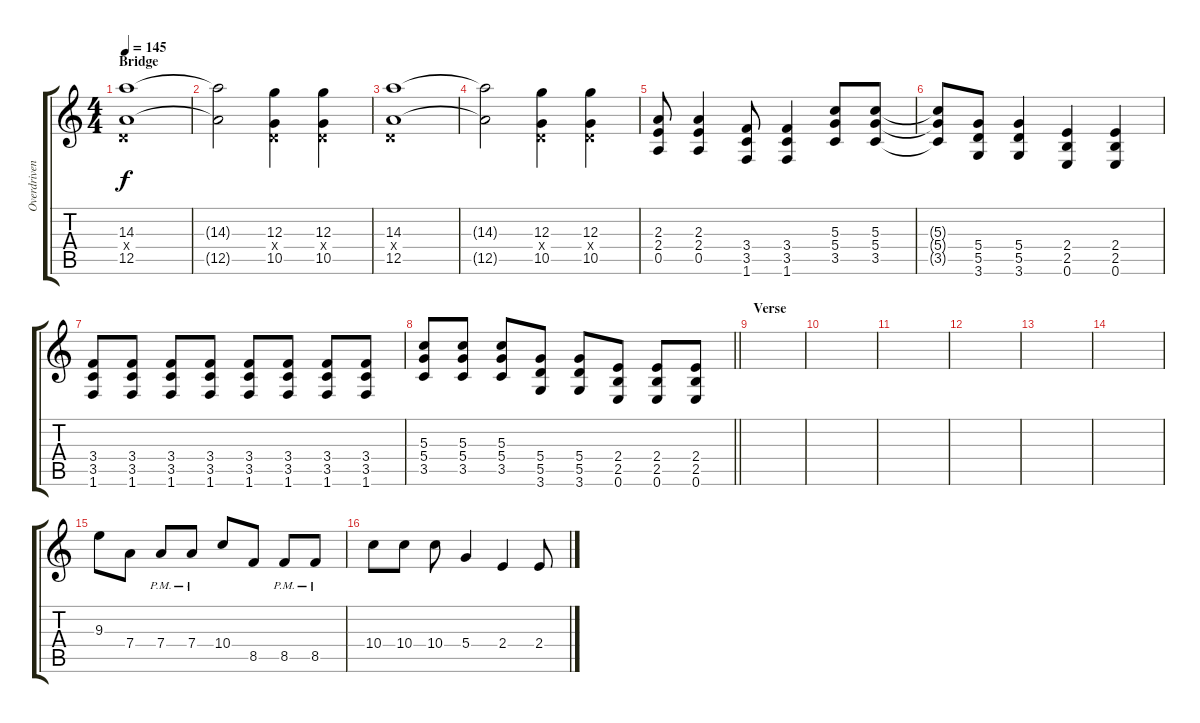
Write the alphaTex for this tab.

\track ("Overdriven Guitar" "Overdriven") {instrument overdrivenguitar}
\staff {score tabs}
\tuning (E4 B3 G3 D3 A2 E2) {hide}
\ts (4 4)
\section ("" "Bridge")
\tempo 145
\clef g2
\ks c
(14.3 0.4{x} 12.5).1{dy f} |
(14.3{t} 12.5{t}).2 (12.3 0.4{x} 10.5).4 (12.3 0.4{x} 10.5).4 |
(14.3 0.4{x} 12.5).1 |
(14.3{t} 12.5{t}).2 (12.3 0.4{x} 10.5).4 (12.3 0.4{x} 10.5).4 |
(2.3 2.4 0.5).8 (2.3 2.4 0.5).4 (3.4 3.5 1.6).8 (3.4 3.5 1.6).4 (5.3 5.4 3.5).8 (5.3 5.4 3.5).8 |
(5.3{t} 5.4{t} 3.5{t}).8 (5.4 5.5 3.6).8 (5.4 5.5 3.6).4 (2.4 2.5 0.6).4 (2.4 2.5 0.6).4 |
(3.4 3.5 1.6).8 (3.4 3.5 1.6).8 (3.4 3.5 1.6).8 (3.4 3.5 1.6).8 (3.4 3.5 1.6).8 (3.4 3.5 1.6).8 (3.4 3.5 1.6).8 (3.4 3.5 1.6).8 |
\barLineRight lightlight
(5.3 5.4 3.5).8 (5.3 5.4 3.5).8 (5.3 5.4 3.5).8 (5.4 5.5 3.6).8 (5.4 5.5 3.6).8 (2.4 2.5 0.6).8 (2.4 2.5 0.6).8 (2.4 2.5 0.6).8 |
\section ("" "Verse")
|
|
|
|
|
|
9.3.8 7.4.8 7.4{pm}.8 7.4{pm}.8 10.4.8 8.5.8 8.5{pm}.8 8.5{pm}.8 |
10.4.8 10.4.8 10.4.8 5.4.4 2.4.4 2.4.8
